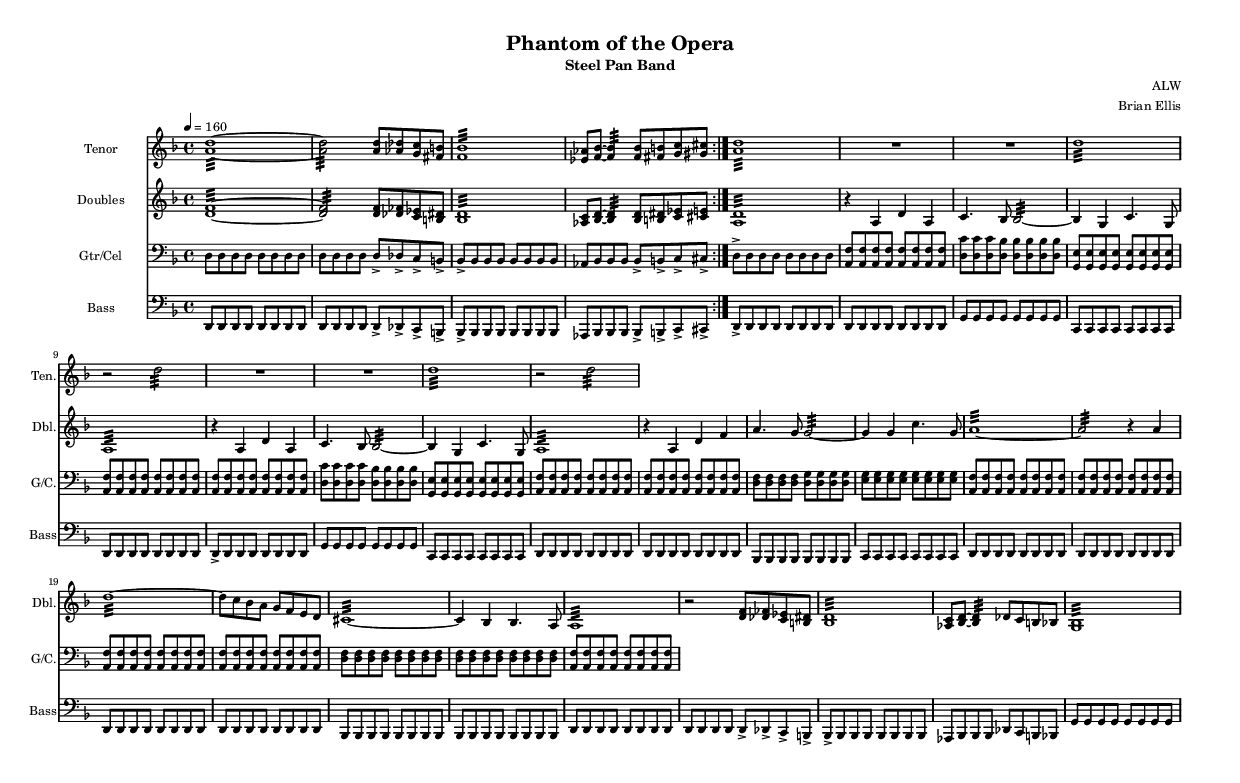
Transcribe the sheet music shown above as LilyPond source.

\version "2.18.2"
	
#(set-global-staff-size 11)

\header{
title =""
subtitle="Tenor"
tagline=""
arranger = "Brian Ellis"
composer = ""
}

Tenor = {
\set Score.markFormatter = #format-mark-box-alphabet

	\time 4/4
	\tempo 4 = 160
	\key d \minor
	
\repeat volta 2 {	
	
	<d a>1:32 ~<d a>2:
	<d a>8 <des aes> <c g> <b fis>
	<bes f>1:
	<aes ees>8 <bes f> ~ <bes f>4:
	<bes f>8 <b fis> <c g> <cis gis>
	
	}
	<d a>1:
	R1*2
	d1:
	r2 d2:
	R1*2
	d1:
	r2 d2:	


}



\header{
title =""
subtitle="DoubleTenor"
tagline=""
arranger = "Brian Ellis"
composer = ""
}

Double = {
\set Score.markFormatter = #format-mark-box-alphabet

	\time 4/4
	\tempo 4 = 160
	\key d \minor

\repeat volta 2 {	
	<d f>1:32 ~<d f>2:
	<d f>8 <des fes> <c ees> <b dis>
	<bes d>1:
	<aes c>8 <bes d> ~ <bes d>4:
	<bes d>8 <b dis> <c ees> <cis e>
	}
	<d a>1:
	
	r4 a4 d a c4. bes8 bes2: ~bes4 g c4. g8 a1:
	r4 a4 d a c4. bes8 bes2: ~bes4 g c4. g8 a1:
	r4 a d f a4. g8 g2: ~ g4 g c4. g8 a1: ~ a2:
	r4 a d1:~d8 c bes a g f e d cis1:~cis4
	bes bes4. a8 a1: r2 <d f>8 <des fes> <c ees> <b dis>
	<bes d>1:
	<aes c>8 <bes d> ~ <bes d>4: des8 c b bes
	<g bes>1:

}


\header{
title =""
subtitle="Guitar"
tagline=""
arranger = "Brian Ellis"
composer = ""
}

Guitar = {
\set Score.markFormatter = #format-mark-box-alphabet

	\time 4/4
	\clef bass
	\tempo 4 = 160
	\key d \minor

\repeat volta 2 {	
	d8 d d d d d d d d d d d d-> des-> c-> b->
	bes-> bes bes bes bes bes bes bes aes bes bes bes 
	bes-> b-> c-> cis-> 
	}
	d-> d d d d d d d
	<a f'>8  <a f'> <a f'> <a f'> <a f'> <a f'> <a f'> <a f'>
	<d c'> <d c'> <d c'> <d bes'> <d bes'> <d bes'> <d bes'> <d bes'> 
	<g, e'> <g e'> <g e'> <g e'> <g e'> <g e'> <g e'> <g e'>
	<a f'>8  <a f'> <a f'> <a f'> <a f'> <a f'> <a f'> <a f'>
	<a f'>8  <a f'> <a f'> <a f'> <a f'> <a f'> <a f'> <a f'>
	<d c'> <d c'> <d c'> <d c'> <d bes'> <d bes'> <d bes'> <d bes'> 
	<g, e'> <g e'> <g e'> <g e'> <g e'> <g e'> <g e'> <g e'>
	<a f'>8  <a f'> <a f'> <a f'> <a f'> <a f'> <a f'> <a f'>
	<a f'>8  <a f'> <a f'> <a f'> <a f'> <a f'> <a f'> <a f'>
	<d f> <d f> <d f> <d f> <d g> <d g> <d g> <d g>
	<e g><e g><e g><e g><e g><e g><e g><e g>
	<a, f'>8  <a f'> <a f'> <a f'> <a f'> <a f'> <a f'> <a f'>
	<a f'>8  <a f'> <a f'> <a f'> <a f'> <a f'> <a f'> <a f'>
	<a f'>8  <a f'> <a f'> <a f'> <a f'> <a f'> <a f'> <a f'>
	<a f'>8  <a f'> <a f'> <a f'> <a f'> <a f'> <a f'> <a f'>
	<d f> <d f> <d f> <d f> <d f> <d f> <d f> <d f>
	<d f> <d f> <d f> <d f> <d f> <d f> <d f> <d f>
	<a f'>8  <a f'> <a f'> <a f'> <a f'> <a f'> <a f'> <a f'>
	
	
	
}

\header{
title =""
subtitle="Four Bass"
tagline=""
arranger = "Brian Ellis"
composer = ""
}

Bass = {
\set Score.markFormatter = #format-mark-box-alphabet

	\time 4/4
	\clef bass
	\tempo 4 = 160
	\key d \minor

\repeat volta 2 {	
	d,8 d d d d d d d d d d d d-> des-> c-> b->
	bes-> bes bes bes bes bes bes bes aes bes bes bes 
	bes-> b-> c-> cis-> 
	}
	d-> d d d d d d d
	
	d d d d d d d d
	g g g g g g g g
	c, c c c c c c c
	d d d d d d d d
	d-> d d d d d d d
	g g g g g g g g
	c, c c c c c c c
	d d d d d d d d
	d d d d d d d d
	bes bes bes bes bes bes bes bes 
	c c c c c c c c
	d d d d d d d d
	d d d d d d d d
	d d d d d d d d
	d d d d d d d d
	bes bes bes bes bes bes bes bes 
	bes bes bes bes bes bes bes bes 
	d8 d d d d d d d d d d d d-> des-> c-> b->
	bes-> bes bes bes bes bes bes bes aes bes bes bes
	des c b bes g' g g g g g g g
	


}



\header{
title ="Phantom of the Opera"
subtitle = "Steel Pan Band"
composer = "ALW"
arranger = "Brian Ellis"
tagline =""
}
\score{
\midi {}
\layout{}


<<
\new Staff \with {
  instrumentName = #"Tenor"
  shortInstrumentName = #"Ten."
  midiInstrument = "Steel Drums"
}{ \relative c'' {\Tenor}	}
\new Staff \with {
  instrumentName = #"Doubles"
  shortInstrumentName = #"Dbl."
  midiInstrument = "Steel Drums"
}{	\relative c' {\Double}	}
\new Staff \with {
  instrumentName = #"Gtr/Cel"
  shortInstrumentName = #"G/C."
  midiInstrument = "Steel Drums"
}{	\relative c {\Guitar}	}
\new Staff \with {
  instrumentName = #"Bass"
  shortInstrumentName = #"Bass"
  midiInstrument = "Steel Drums"
}{	\relative c {\Bass}	}
>>
}
